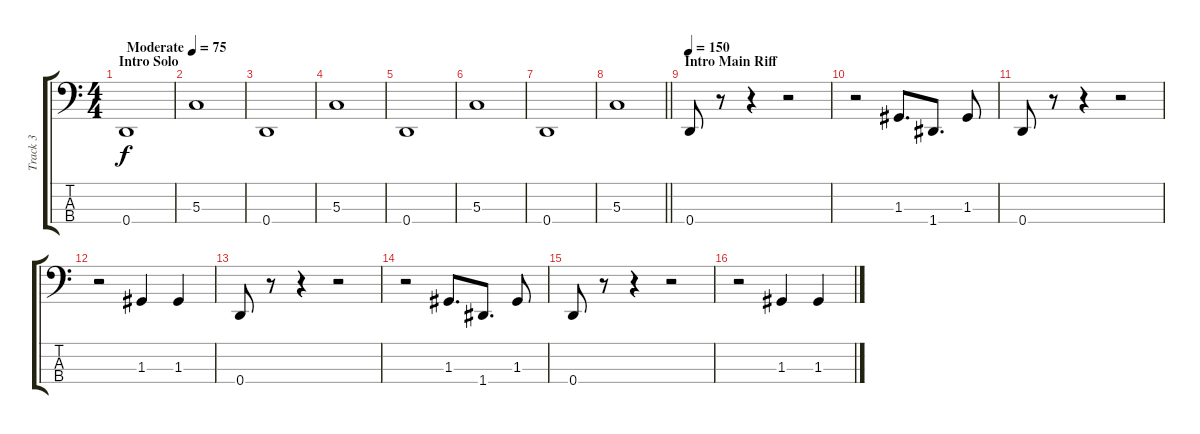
\track ("Track 3" "Track 3") {instrument electricbassfinger}
\staff {score tabs}
\tuning (F2 C2 G1 D1) {hide}
\ts (4 4)
\section ("" "Intro Solo")
\tempo (75 "Moderate")
\clef f4
\ks c
0.4.1{dy f instrument electricbassfinger} |
5.3.1 |
0.4.1 |
5.3.1 |
0.4.1 |
5.3.1 |
0.4.1 |
\barLineRight lightlight
5.3.1 |
\section ("" "Intro Main Riff")
\tempo 150
0.4.8 r.8 r.4 r.2 |
r.2 1.3.8{d} 1.4.8{d} 1.3.8 |
0.4.8 r.8 r.4 r.2 |
r.2 1.3.4 1.3.4 |
0.4.8 r.8 r.4 r.2 |
r.2 1.3.8{d} 1.4.8{d} 1.3.8 |
0.4.8 r.8 r.4 r.2 |
r.2 1.3.4 1.3.4
